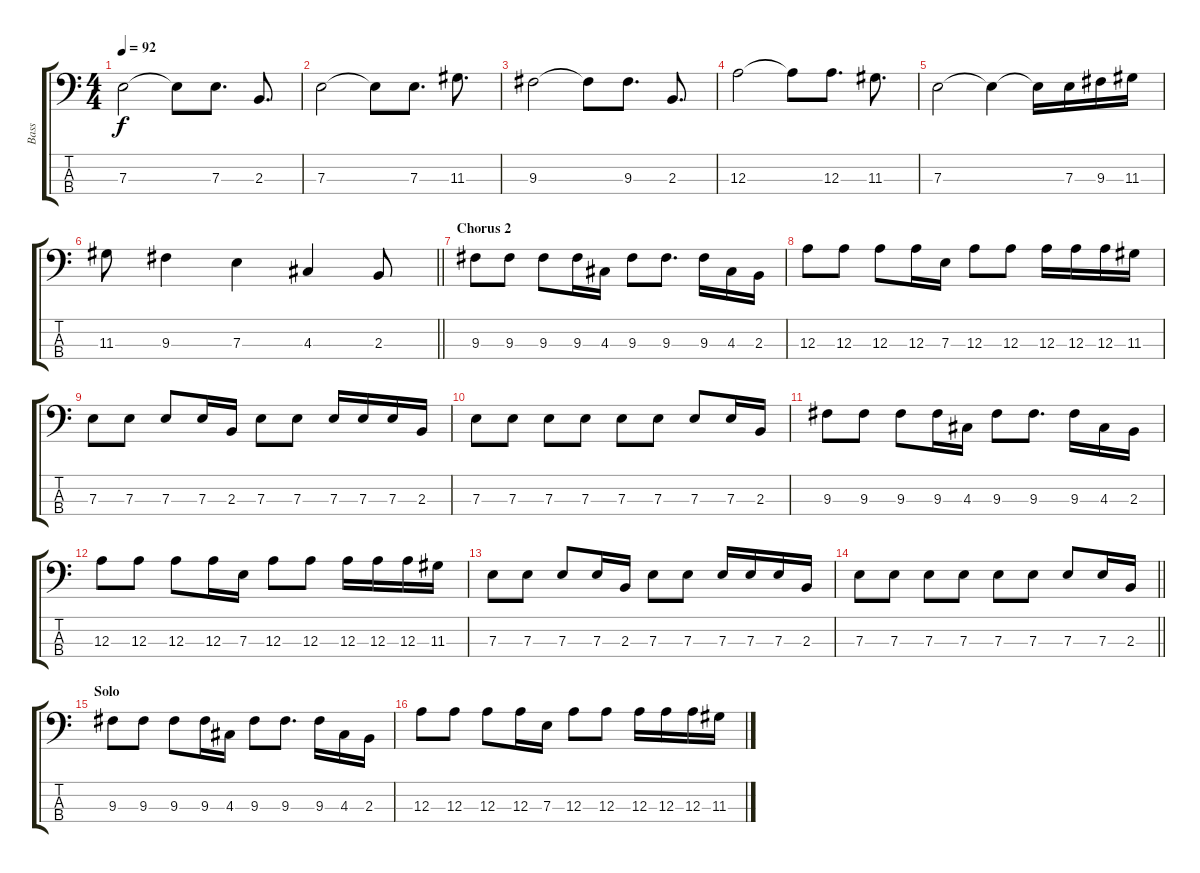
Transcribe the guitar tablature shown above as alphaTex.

\track ("Bass" "Bass") {instrument electricbassfinger}
\staff {score tabs}
\tuning (G2 D2 A1 E1) {hide}
\ts (4 4)
\tempo 92
\clef f4
\ks c
7.3.2{dy f} 7.3{t}.8 7.3.8{d} 2.3.8{d} |
7.3.2 7.3{t}.8 7.3.8{d} 11.3.8{d} |
9.3.2 9.3{t}.8 9.3.8{d} 2.3.8{d} |
12.3.2 12.3{t}.8 12.3.8{d} 11.3.8{d} |
7.3.2 7.3{t}.4 7.3{t}.16 7.3.16 9.3.16 11.3.16 |
\barLineRight lightlight
11.3.8 9.3.4 7.3.4 4.3.4 2.3.8 |
\section ("" "Chorus 2")
9.3.8 9.3.8 9.3.8 9.3.16 4.3.16 9.3.8 9.3.8{d} 9.3.16 4.3.16 2.3.16 |
12.3.8 12.3.8 12.3.8 12.3.16 7.3.16 12.3.8 12.3.8 12.3.16 12.3.16 12.3.16 11.3.16 |
7.3.8 7.3.8 7.3.8 7.3.16 2.3.16 7.3.8 7.3.8 7.3.16 7.3.16 7.3.16 2.3.16 |
7.3.8 7.3.8 7.3.8 7.3.8 7.3.8 7.3.8 7.3.8 7.3.16 2.3.16 |
9.3.8 9.3.8 9.3.8 9.3.16 4.3.16 9.3.8 9.3.8{d} 9.3.16 4.3.16 2.3.16 |
12.3.8 12.3.8 12.3.8 12.3.16 7.3.16 12.3.8 12.3.8 12.3.16 12.3.16 12.3.16 11.3.16 |
7.3.8 7.3.8 7.3.8 7.3.16 2.3.16 7.3.8 7.3.8 7.3.16 7.3.16 7.3.16 2.3.16 |
\barLineRight lightlight
7.3.8 7.3.8 7.3.8 7.3.8 7.3.8 7.3.8 7.3.8 7.3.16 2.3.16 |
\section ("" "Solo")
9.3.8 9.3.8 9.3.8 9.3.16 4.3.16 9.3.8 9.3.8{d} 9.3.16 4.3.16 2.3.16 |
12.3.8 12.3.8 12.3.8 12.3.16 7.3.16 12.3.8 12.3.8 12.3.16 12.3.16 12.3.16 11.3.16
